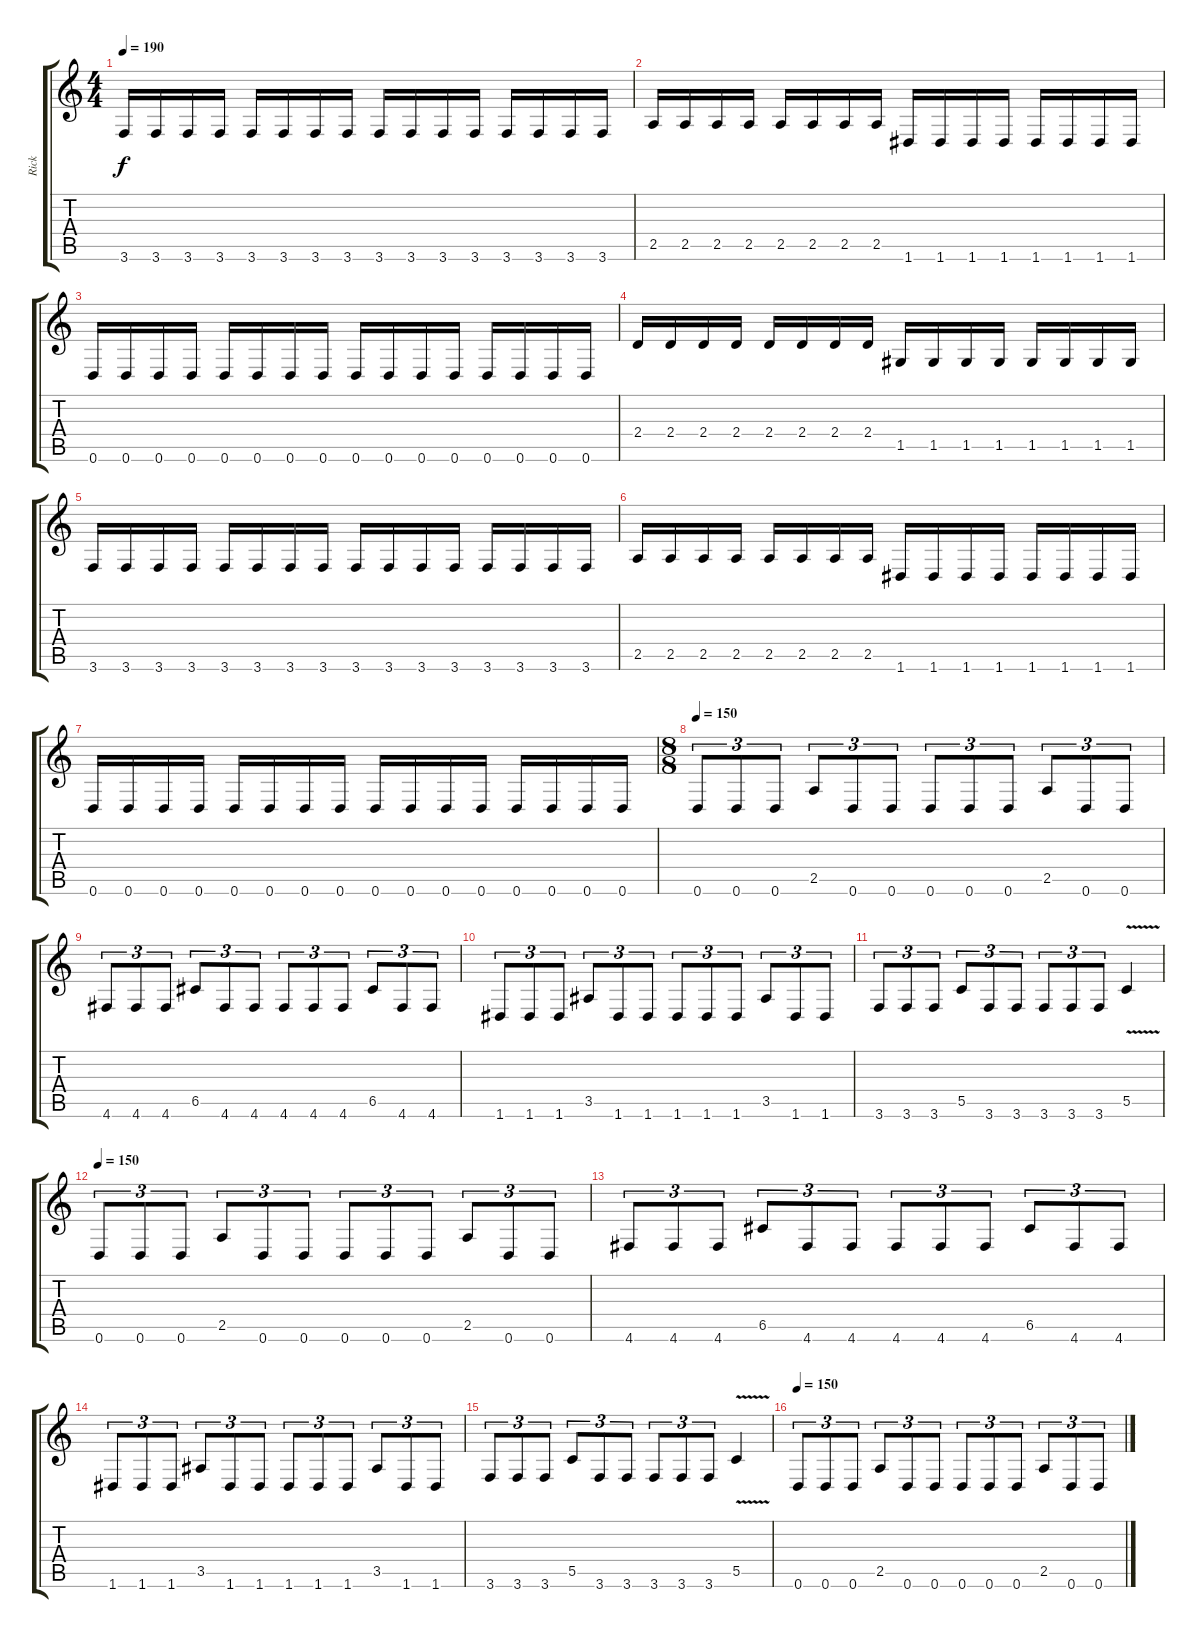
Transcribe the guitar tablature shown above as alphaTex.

\track ("Rick" "Rick") {instrument distortionguitar}
\staff {score tabs}
\tuning (D4 A3 F3 C3 G2 D2) {hide}
\ts (4 4)
\tempo 190
\clef g2
\ks c
3.6.16{dy f} 3.6.16 3.6.16 3.6.16 3.6.16 3.6.16 3.6.16 3.6.16 3.6.16 3.6.16 3.6.16 3.6.16 3.6.16 3.6.16 3.6.16 3.6.16 |
2.5.16 2.5.16 2.5.16 2.5.16 2.5.16 2.5.16 2.5.16 2.5.16 1.6.16 1.6.16 1.6.16 1.6.16 1.6.16 1.6.16 1.6.16 1.6.16 |
0.6.16 0.6.16 0.6.16 0.6.16 0.6.16 0.6.16 0.6.16 0.6.16 0.6.16 0.6.16 0.6.16 0.6.16 0.6.16 0.6.16 0.6.16 0.6.16 |
2.4.16 2.4.16 2.4.16 2.4.16 2.4.16 2.4.16 2.4.16 2.4.16 1.5.16 1.5.16 1.5.16 1.5.16 1.5.16 1.5.16 1.5.16 1.5.16 |
3.6.16 3.6.16 3.6.16 3.6.16 3.6.16 3.6.16 3.6.16 3.6.16 3.6.16 3.6.16 3.6.16 3.6.16 3.6.16 3.6.16 3.6.16 3.6.16 |
2.5.16 2.5.16 2.5.16 2.5.16 2.5.16 2.5.16 2.5.16 2.5.16 1.6.16 1.6.16 1.6.16 1.6.16 1.6.16 1.6.16 1.6.16 1.6.16 |
0.6.16 0.6.16 0.6.16 0.6.16 0.6.16 0.6.16 0.6.16 0.6.16 0.6.16 0.6.16 0.6.16 0.6.16 0.6.16 0.6.16 0.6.16 0.6.16 |
\ts (8 8)
\tempo 150
0.6.8{tu (3 2)} 0.6.8{tu (3 2)} 0.6.8{tu (3 2)} 2.5.8{tu (3 2)} 0.6.8{tu (3 2)} 0.6.8{tu (3 2)} 0.6.8{tu (3 2)} 0.6.8{tu (3 2)} 0.6.8{tu (3 2)} 2.5.8{tu (3 2)} 0.6.8{tu (3 2)} 0.6.8{tu (3 2)} |
4.6.8{tu (3 2)} 4.6.8{tu (3 2)} 4.6.8{tu (3 2)} 6.5.8{tu (3 2)} 4.6.8{tu (3 2)} 4.6.8{tu (3 2)} 4.6.8{tu (3 2)} 4.6.8{tu (3 2)} 4.6.8{tu (3 2)} 6.5.8{tu (3 2)} 4.6.8{tu (3 2)} 4.6.8{tu (3 2)} |
1.6.8{tu (3 2)} 1.6.8{tu (3 2)} 1.6.8{tu (3 2)} 3.5.8{tu (3 2)} 1.6.8{tu (3 2)} 1.6.8{tu (3 2)} 1.6.8{tu (3 2)} 1.6.8{tu (3 2)} 1.6.8{tu (3 2)} 3.5.8{tu (3 2)} 1.6.8{tu (3 2)} 1.6.8{tu (3 2)} |
3.6.8{tu (3 2)} 3.6.8{tu (3 2)} 3.6.8{tu (3 2)} 5.5.8{tu (3 2)} 3.6.8{tu (3 2)} 3.6.8{tu (3 2)} 3.6.8{tu (3 2)} 3.6.8{tu (3 2)} 3.6.8{tu (3 2)} 5.5{v}.4 |
\tempo 150
0.6.8{tu (3 2)} 0.6.8{tu (3 2)} 0.6.8{tu (3 2)} 2.5.8{tu (3 2)} 0.6.8{tu (3 2)} 0.6.8{tu (3 2)} 0.6.8{tu (3 2)} 0.6.8{tu (3 2)} 0.6.8{tu (3 2)} 2.5.8{tu (3 2)} 0.6.8{tu (3 2)} 0.6.8{tu (3 2)} |
4.6.8{tu (3 2)} 4.6.8{tu (3 2)} 4.6.8{tu (3 2)} 6.5.8{tu (3 2)} 4.6.8{tu (3 2)} 4.6.8{tu (3 2)} 4.6.8{tu (3 2)} 4.6.8{tu (3 2)} 4.6.8{tu (3 2)} 6.5.8{tu (3 2)} 4.6.8{tu (3 2)} 4.6.8{tu (3 2)} |
1.6.8{tu (3 2)} 1.6.8{tu (3 2)} 1.6.8{tu (3 2)} 3.5.8{tu (3 2)} 1.6.8{tu (3 2)} 1.6.8{tu (3 2)} 1.6.8{tu (3 2)} 1.6.8{tu (3 2)} 1.6.8{tu (3 2)} 3.5.8{tu (3 2)} 1.6.8{tu (3 2)} 1.6.8{tu (3 2)} |
3.6.8{tu (3 2)} 3.6.8{tu (3 2)} 3.6.8{tu (3 2)} 5.5.8{tu (3 2)} 3.6.8{tu (3 2)} 3.6.8{tu (3 2)} 3.6.8{tu (3 2)} 3.6.8{tu (3 2)} 3.6.8{tu (3 2)} 5.5{v}.4 |
\tempo 150
0.6.8{tu (3 2)} 0.6.8{tu (3 2)} 0.6.8{tu (3 2)} 2.5.8{tu (3 2)} 0.6.8{tu (3 2)} 0.6.8{tu (3 2)} 0.6.8{tu (3 2)} 0.6.8{tu (3 2)} 0.6.8{tu (3 2)} 2.5.8{tu (3 2)} 0.6.8{tu (3 2)} 0.6.8{tu (3 2)}
